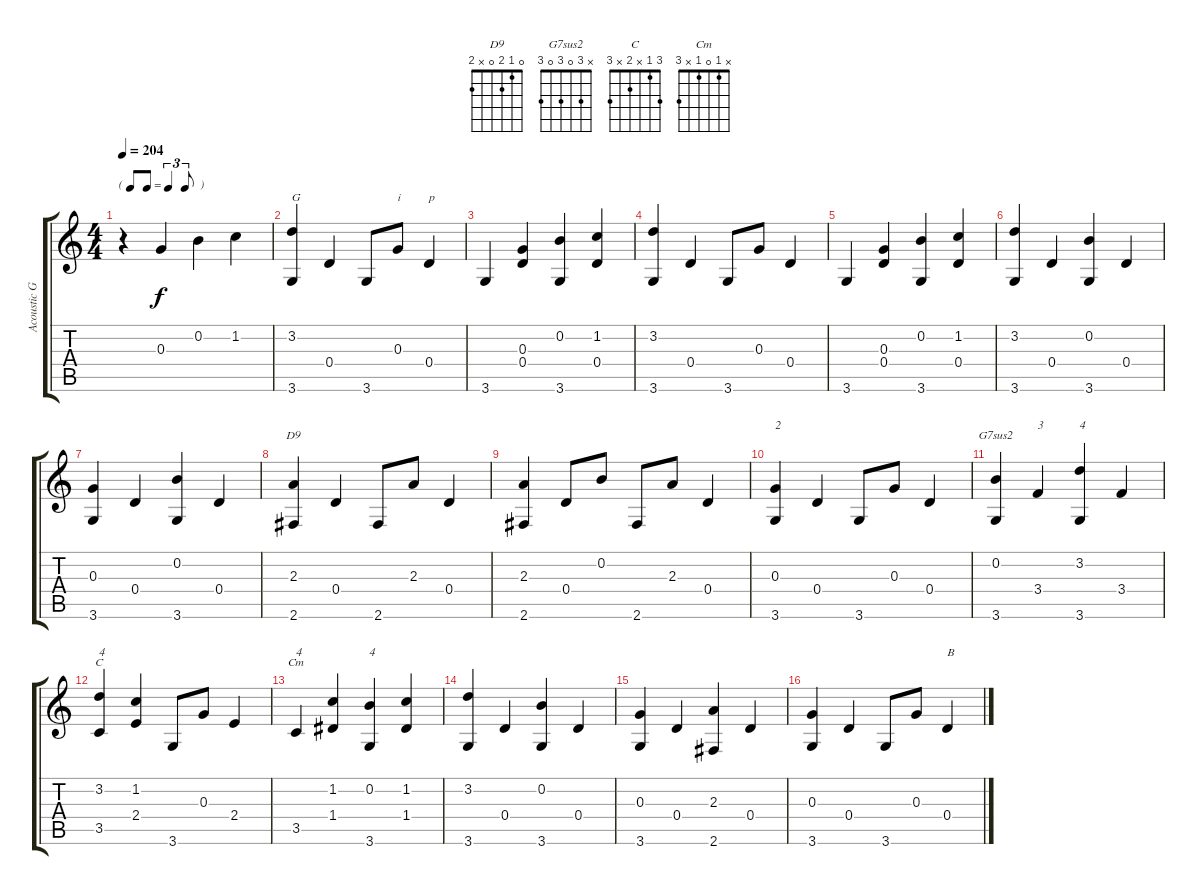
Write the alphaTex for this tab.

\track ("Acoustic Guitar" "Acoustic G") {instrument acousticguitarnylon}
\staff {score tabs}
\tuning (E4 B3 G3 D3 A2 E2) {hide}
\chord ("D9" 0 1 2 0 x 2)
\chord ("G7sus2" x 3 0 3 0 3)
\chord ("C" 3 1 x 2 x 3)
\chord ("Cm" x 1 0 1 x 3)
\ts (4 4)
\tf triplet8th
\tempo 204
\clef g2
\ks c
r.4{dy f instrument acousticguitarnylon} 0.3.4 0.2.4 1.2.4 |
(3.2 3.6).4{txt "G"} 0.4.4 3.6.8 0.3.8{txt "i"} 0.4.4{txt "p"} |
3.6.4 (0.3 0.4).4 (0.2 3.6).4 (1.2 0.4).4 |
(3.2 3.6).4 0.4.4 3.6.8 0.3.8 0.4.4 |
3.6.4 (0.3 0.4).4 (0.2 3.6).4 (1.2 0.4).4 |
(3.2 3.6).4 0.4.4 (0.2 3.6).4 0.4.4 |
(0.3 3.6).4 0.4.4 (0.2 3.6).4 0.4.4 |
(2.3 2.6).4{ch "D9"} 0.4.4 2.6.8 2.3.8 0.4.4 |
(2.3 2.6).4 0.4.8 0.2.8 2.6.8 2.3.8 0.4.4 |
(0.3 3.6).4{txt "2"} 0.4.4 3.6.8 0.3.8 0.4.4 |
(0.2 3.6).4{ch "G7sus2"} 3.4.4{txt "3"} (3.2 3.6).4{txt "4"} 3.4.4 |
(3.2 3.5).4{ch "C" txt "4"} (1.2 2.4).4 3.6.8 0.3.8 2.4.4 |
3.5.4{ch "Cm" txt "4"} (1.2 1.4).4 (0.2 3.6).4{txt "4"} (1.2 1.4).4 |
(3.2 3.6).4 0.4.4 (0.2 3.6).4 0.4.4 |
(0.3 3.6).4 0.4.4 (2.3 2.6).4 0.4.4 |
(0.3 3.6).4 0.4.4 3.6.8 0.3.8 0.4.4{txt "B"}
